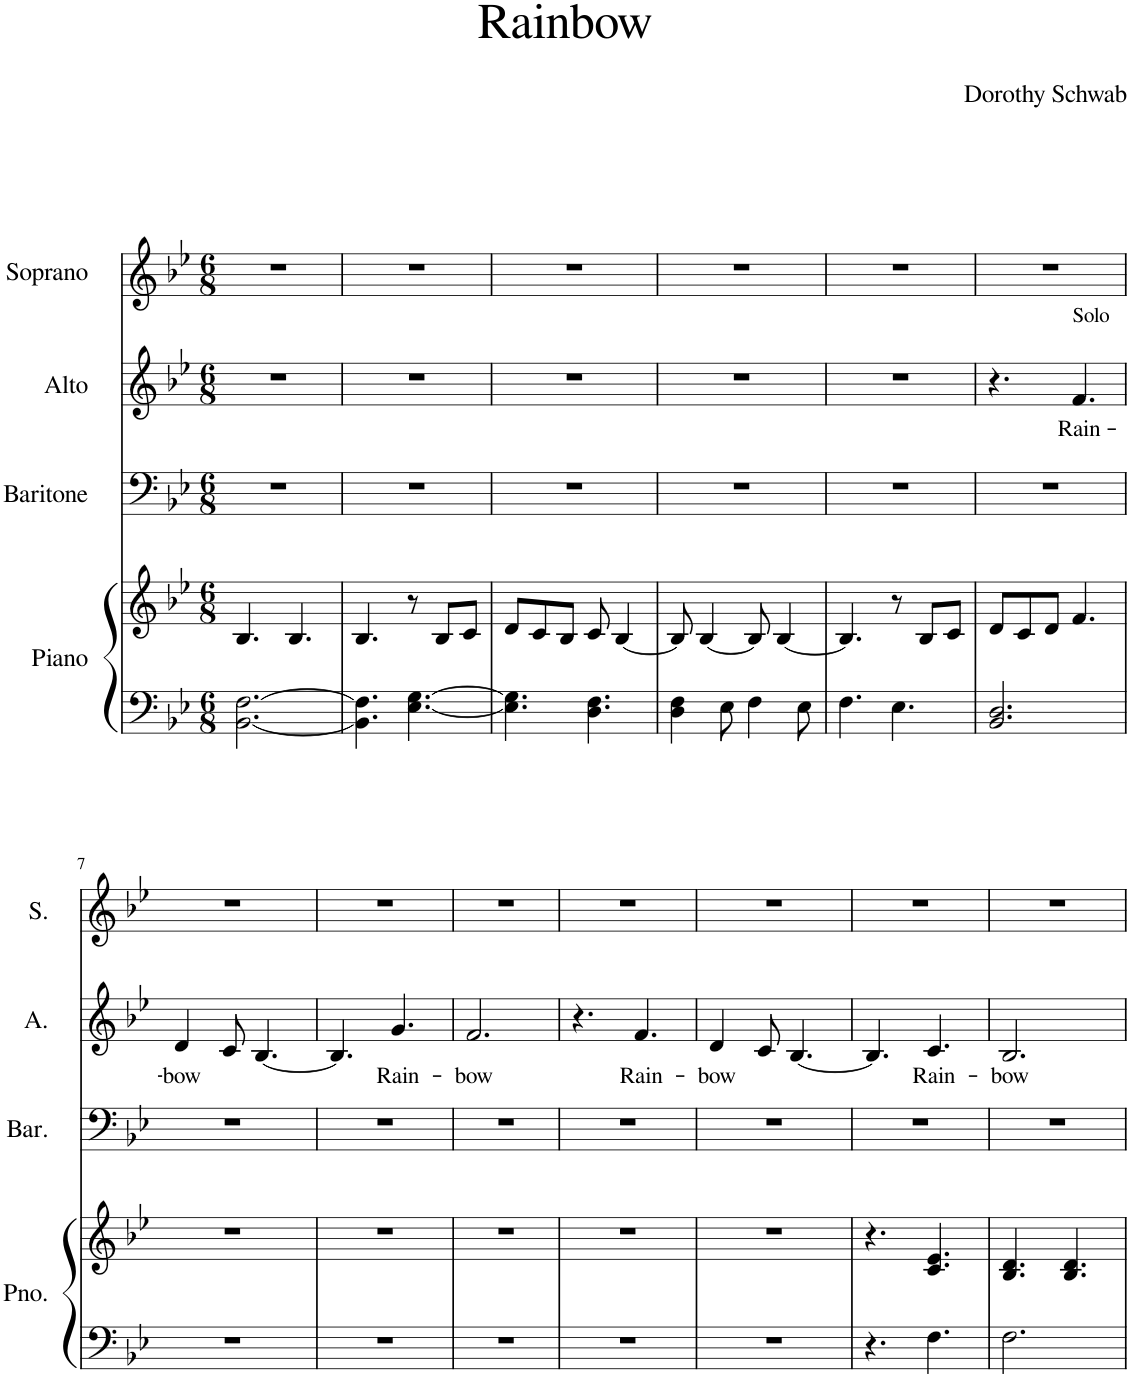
**kern	**kern	**kern	**kern	**text	**kern
*part4	*part4	*part3	*part2	*part2	*part1
*staff5	*staff4	*staff3	*staff2	*staff2	*staff1
*I"Piano	*	*I"Baritone	*I"Alto	*	*I"Soprano
*I'Pno.	*	*I'Bar.	*I'A.	*	*I'S.
*clefF4	*clefG2	*clefF4	*clefG2	*	*clefG2
*k[b-e-]	*k[b-e-]	*k[b-e-]	*k[b-e-]	*	*k[b-e-]
*M6/8	*M6/8	*M6/8	*M6/8	*	*M6/8
=1	=1	=1	=1	=1	=1
[2.BB-\ [2.F\	4.B-/	2.r	2.r	.	2.r
.	4.B-/	.	.	.	.
=2	=2	=2	=2	=2	=2
4.BB-\] 4.F\]	4.B-/	2.r	2.r	.	2.r
[4.E-\ [4.G\	8r	.	.	.	.
.	8B-/L	.	.	.	.
.	8c/J	.	.	.	.
=3	=3	=3	=3	=3	=3
4.E-\] 4.G\]	8d/L	2.r	2.r	.	2.r
.	8c/	.	.	.	.
.	8B-/J	.	.	.	.
4.D\ 4.F\	8c/	.	.	.	.
.	[4B-/	.	.	.	.
=4	=4	=4	=4	=4	=4
4D\ 4F\	8B-/]	2.r	2.r	.	2.r
.	[4B-/	.	.	.	.
8E-\	.	.	.	.	.
4F\	8B-/]	.	.	.	.
.	[4B-/	.	.	.	.
8E-\	.	.	.	.	.
=5	=5	=5	=5	=5	=5
4.F\	4.B-/]	2.r	2.r	.	2.r
4.E-\	8r	.	.	.	.
.	8B-/L	.	.	.	.
.	8c/J	.	.	.	.
=6	=6	=6	=6	=6	=6
2.BB-/ 2.D/	8d/L	2.r	4.r	.	2.r
.	8c/	.	.	.	.
.	8d/J	.	.	.	.
!	!	!	!LO:TX:a:t=Solo	!	!
!	!	!	!	!LO:LY:b	!
.	4.f/	.	4.f/	Rain-	.
!!LO:LB:g=z
=7	=7	=7	=7	=7	=7
!	!	!	!	!LO:LY:b	!
2.r	2.r	2.r	4d/	-bow	2.r
.	.	.	8c/	.	.
.	.	.	[4.B-/	.	.
=8	=8	=8	=8	=8	=8
2.r	2.r	2.r	4.B-/]	.	2.r
!	!	!	!	!LO:LY:b	!
.	.	.	4.g/	Rain-	.
=9	=9	=9	=9	=9	=9
!	!	!	!	!LO:LY:b	!
2.r	2.r	2.r	2.f/	-bow	2.r
=10	=10	=10	=10	=10	=10
2.r	2.r	2.r	4.r	.	2.r
!	!	!	!	!LO:LY:b	!
.	.	.	4.f/	Rain-	.
=11	=11	=11	=11	=11	=11
!	!	!	!	!LO:LY:b	!
2.r	2.r	2.r	4d/	-bow	2.r
.	.	.	8c/	.	.
.	.	.	[4.B-/	.	.
=12	=12	=12	=12	=12	=12
4.r	4.r	2.r	4.B-/]	.	2.r
!	!	!	!	!LO:LY:b	!
4.F\	4.c/ 4.e-/	.	4.c/	Rain-	.
=13	=13	=13	=13	=13	=13
!	!	!	!	!LO:LY:b	!
2.F\	4.B-/ 4.d/	2.r	2.B-/	-bow	2.r
.	4.B-/ 4.d/	.	.	.	.
=	=	=	=	=	=
*-	*-	*-	*-	*-	*-
